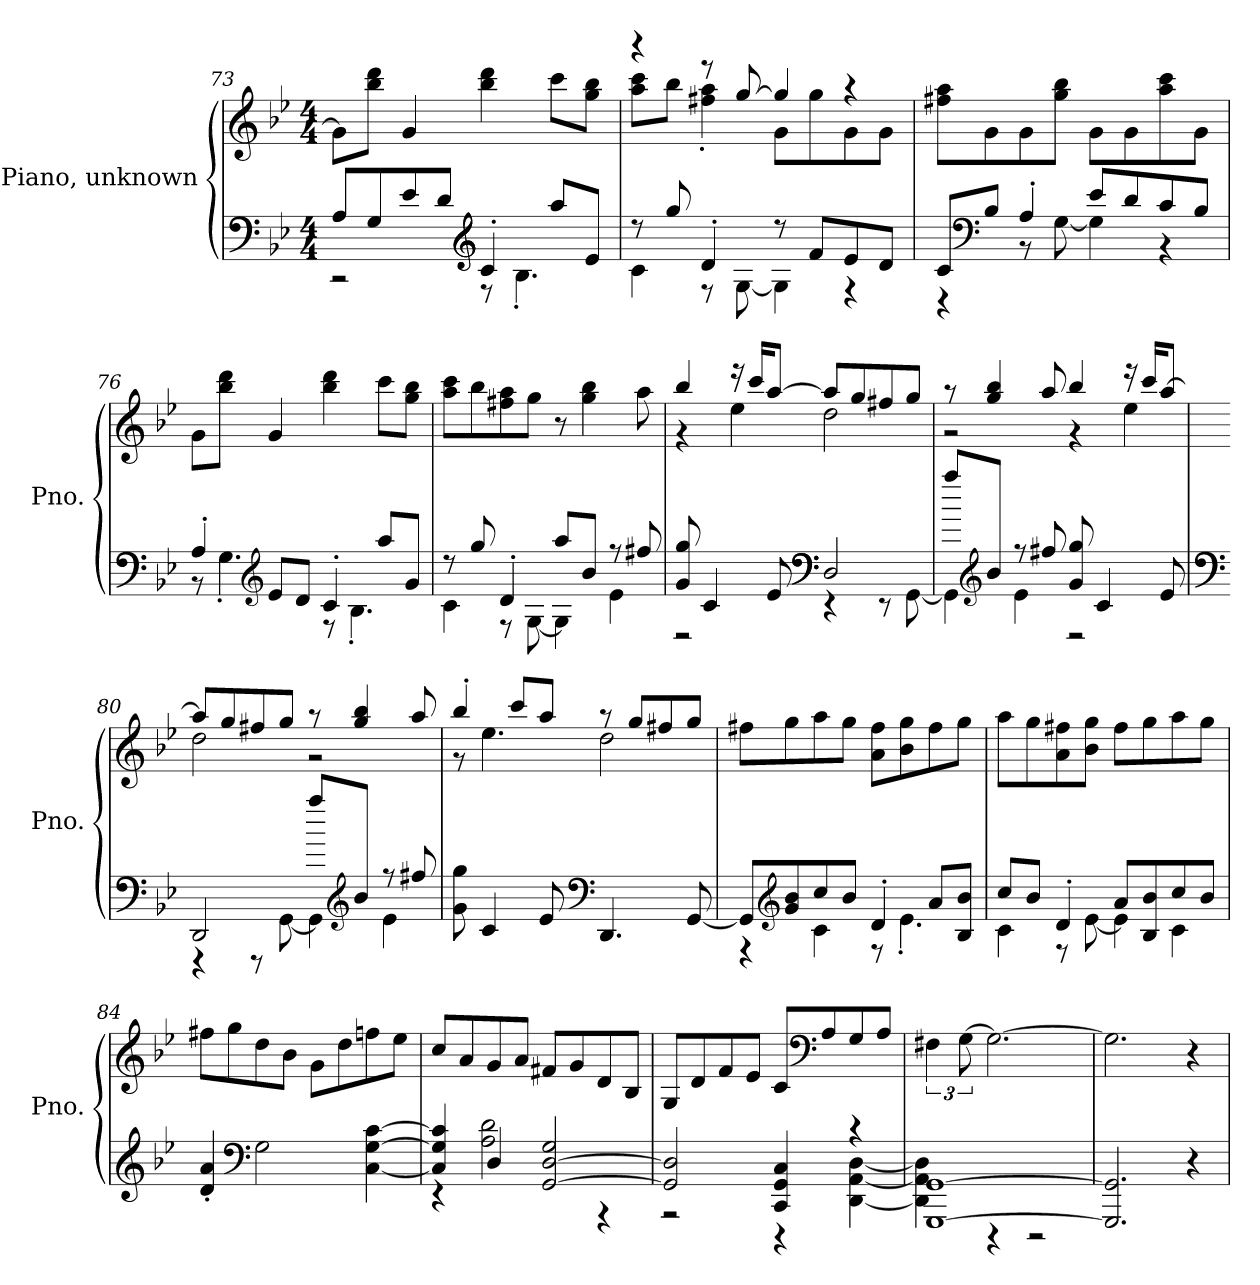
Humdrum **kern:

**kern	**kern
*part1	*part1
*staff2	*staff1
*I"Piano, unknown	*
*I'Pno.	*
*clefF4	*clefG2
*k[b-e-]	*k[b-e-]
*M4/4	*M4/4
=73	=73
*^	*
8A/L	2r	8g\L]
8G/	.	8bb-\ 8ddd\J
8e-/	.	4g/
8d/J	.	.
*clefG2	*	*
4c'/	8r	4bb-\ 4ddd\
.	4.B-'\	.
8aa/L	.	8ccc\L
8e-/J	.	8gg\ 8bb-\J
=74	=74	=74
*	*	*^
8r	4c\	4r	8aa\ 8ccc\L
8gg/	.	.	8bb-\J
4d'/	8r	8r	4ff#X\' 4aa\'
.	[8G\	[8gg/	.
8r	4G\]	4gg/]	8g\L
8f/L	.	.	8gg\
8e-/	4r	4r	8g\
8d/J	.	.	8g\J
*	*	*v	*v
!!LO:LB:g=z
=75	=75	=75
8c/L	4r	8ff#X\ 8aa\L
*clefF4	*	*
8B-/J	.	8g\
4A'/	8r	8g\
.	[8G\	8gg\ 8bb-\J
8e-/L	4G\]	8g\L
8d/	.	8g\
8c/	4r	8aa\ 8ccc\
8B-/J	.	8g\J
=76	=76	=76
4A'/	8r	8g\L
.	4.G'\	8bb-\ 8ddd\J
*clefG2	*	*
8e-/L	.	4g/
8d/J	.	.
4c'/	8r	4bb-\ 4ddd\
.	4.B-'\	.
8aa/L	.	8ccc\L
8g/J	.	8gg\ 8bb-\J
=77	=77	=77
8r	4c\	8aa\ 8ccc\L
8gg/	.	8bb-\
4d'/	8r	8ff#X\ 8aa\
.	[8G\	8gg\J
8aa/L	4G\]	8r
8b-/J	.	4gg\ 4bb-\
8r	4e-\	.
8ff#X/	.	8aa\
!!LO:LB:g=z
=78	=78	=78
*	*	*^
8g/ 8gg/	2r	4bb-/	4r
4c/	.	.	.
.	.	16r	4ee-\
.	.	16ccc/KL	.
8e-/	.	[8aa/J	.
*clefF4	*	*	*
2D/	4r	8aa/L]	2dd\
.	.	8gg/	.
.	8r	8ff#X/	.
.	[8GG\	8gg/J	.
=79	=79	=79	=79
8aa/L	4GG\]	8r	2r
*clefG2	*	*	*
8b-/J	.	4gg/ 4bb-/	.
8r	4e-\	.	.
8ff#X/	.	8aa/	.
8g/ 8gg/	2r	4bb-/	4r
4c/	.	.	.
.	.	16r	4ee-\
.	.	16ccc/KL	.
8e-/	.	[8aa/J	.
=80	=80	=80	=80
*clefF4	*	*	*
2DD/	4r	8aa/L]	2dd\
.	.	8gg/	.
.	8r	8ff#X/	.
.	[8GG\	8gg/J	.
8aa/L	4GG\]	8r	2r
*clefG2	*	*	*
8b-/J	.	4gg/ 4bb-/	.
8r	4e-\	.	.
8ff#X/	.	8aa/	.
*v	*v	*	*
!!LO:LB:g=z	!!
=81	=81	=81
8g\ 8gg\	4bb-'/	8r
4c/	.	4.ee-\
.	8ccc/L	.
8e-/	8aa/J	.
*clefF4	*	*
4.DD/	8r	2dd\
.	8gg/L	.
.	8ff#X/	.
[8GG/	8gg/J	.
*	*v	*v
=82	=82
*^	*
8GG/L]	4r	8ff#X\L
*clefG2	*	*
8g/ 8b-/	.	8gg\
8cc/	4c\	8aa\
8b-/J	.	8gg\J
4d'/	8r	8a\ 8ff#\L
.	4.e-'\	8b-\ 8gg\
8a/L	.	8ff#\
8B-/ 8b-/J	.	8gg\J
=83	=83	=83
8cc/L	4c\	8aa\L
8b-/J	.	8gg\
4d'/	8r	8a\ 8ff#X\
.	[8e-\	8b-\ 8gg\J
8a/L	4e-\]	8ff#\L
8B-/ 8b-/	.	8gg\
8cc/	4c\	8aa\
8b-/J	.	8gg\J
*v	*v	*
=84	=84
4d/' 4a/'	8ff#X\L
.	8gg\
*clefF4	*
2G\	8dd\
.	8b-\J
.	8g\L
.	8dd\
[4C\ [4G\ [4c\	8ffn\
.	8ee-\J
!!LO:LB:g=z
=85	=85
*^	*
4C/] 4G/] 4c/]	4r	8cc/L
.	.	8a/
4D/	2A\ 2d\	8g/
.	.	8a/J
[2GG/ [2D/ 2G/	.	8f#X/L
.	.	8g/
.	4r	8d/
.	.	8B-/J
=86	=86	=86
2GG/] 2D/]	2r	8G/L
.	.	8d/
.	.	8f/
.	.	8e-/J
4CC/ 4GG/ 4C/	4r	8c/L
*	*	*clefF4
.	.	8A/
4r	[4DD\ [4AA\ [4D\	8G/
.	.	8A/J
=87	=87	=87
[1GGG [1GG	4DD\] 4AA\] 4D\]	6F#X\
.	.	[12G\
.	4r	2.G\_
.	2r	.
*v	*v	*
=88	=88
2.GGG/] 2.GG/]	2.G\]
4r	4r
=	=
*-	*-
